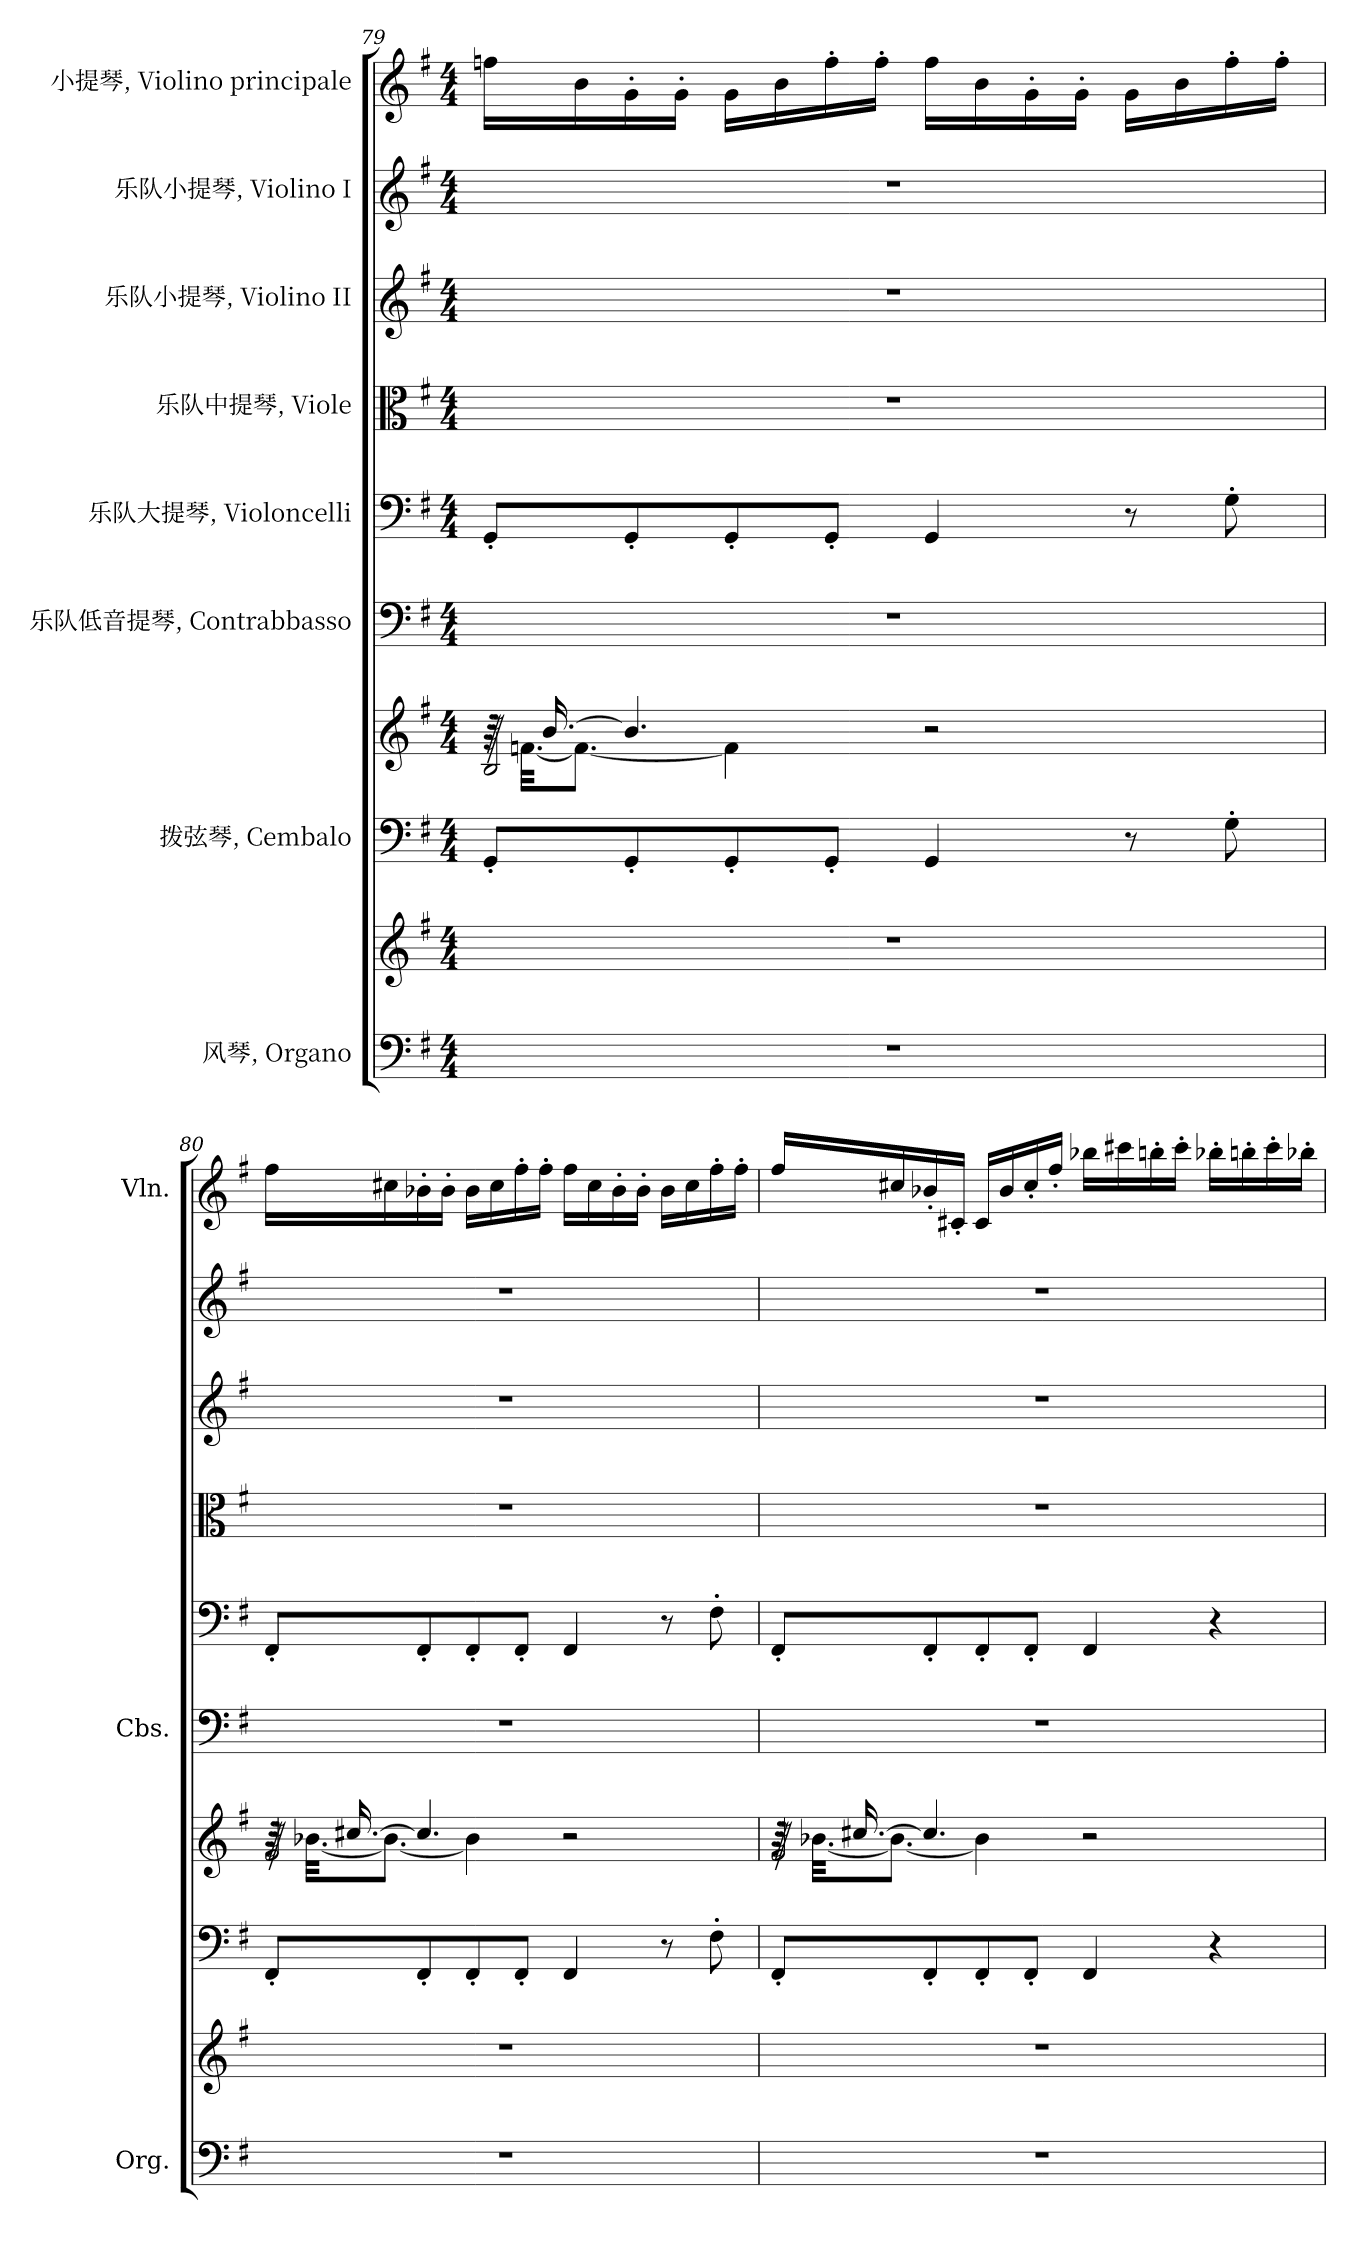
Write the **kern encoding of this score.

**kern	**kern	**kern	**kern	**kern	**kern	**kern	**kern	**kern	**kern
*part8	*part8	*part7	*part7	*part6	*part5	*part4	*part3	*part2	*part1
*staff10	*staff9	*staff8	*staff7	*staff6	*staff5	*staff4	*staff3	*staff2	*staff1
*I"风琴, Organo	*	*I"拨弦琴, Cembalo	*	*I"乐队低音提琴, Contrabbasso	*I"乐队大提琴, Violoncelli	*I"乐队中提琴, Viole	*I"乐队小提琴, Violino II	*I"乐队小提琴, Violino I	*I"小提琴, Violino principale
*I'Org.	*	*	*	*I'Cbs.	*	*	*	*	*I'Vln.
!!LO:PB:g=z
*clefF4	*clefG2	*clefF4	*clefG2	*clefF4	*clefF4	*clefC3	*clefG2	*clefG2	*clefG2
*	*	*	*	*ITrd7c12	*	*	*	*	*
*k[f#]	*k[f#]	*k[f#]	*k[f#]	*k[f#]	*k[f#]	*k[f#]	*k[f#]	*k[f#]	*k[f#]
*M4/4	*M4/4	*M4/4	*M4/4	*M4/4	*M4/4	*M4/4	*M4/4	*M4/4	*M4/4
=79	=79	=79	=79	=79	=79	=79	=79	=79	=79
*	*	*	*^	*	*	*	*	*	*
*	*	*	*	*^	*	*	*	*	*	*
1r	1r	8GG'/L	32r	64r	2B/	1r	8GG'/L	1r	1r	1r	16ffn\LL
.	.	.	.	[32.fn\KKL	.	.	.	.	.	.	.
.	.	.	[16.b/	.	.	.	.	.	.	.	.
.	.	.	.	8.f\J_	.	.	.	.	.	.	16b\
.	.	8GG'/	4.b/]	.	.	.	8GG'/	.	.	.	16g'\
.	.	.	.	.	.	.	.	.	.	.	16g'\JJ
.	.	8GG'/	.	4f\]	.	.	8GG'/	.	.	.	16g\LL
.	.	.	.	.	.	.	.	.	.	.	16b\
.	.	8GG'/J	.	.	.	.	8GG'/J	.	.	.	16ff'\
.	.	.	.	.	.	.	.	.	.	.	16ff'\JJ
.	.	4GG/	2r	2r	2r	.	4GG/	.	.	.	16ff\LL
.	.	.	.	.	.	.	.	.	.	.	16b\
.	.	.	.	.	.	.	.	.	.	.	16g'\
.	.	.	.	.	.	.	.	.	.	.	16g'\JJ
.	.	8r	.	.	.	.	8r	.	.	.	16g\LL
.	.	.	.	.	.	.	.	.	.	.	16b\
.	.	8G'\	.	.	.	.	8G'\	.	.	.	16ff'\
.	.	.	.	.	.	.	.	.	.	.	16ff'\JJ
=80	=80	=80	=80	=80	=80	=80	=80	=80	=80	=80	=80
1r	1r	8FF#'/L	32r	64r	2f#/	1r	8FF#'/L	1r	1r	1r	16ff#\LL
.	.	.	.	[32.b-X\KKL	.	.	.	.	.	.	.
.	.	.	[16.cc#X/	.	.	.	.	.	.	.	.
.	.	.	.	8.b-\J_	.	.	.	.	.	.	16cc#X\
.	.	8FF#'/	4.cc#/]	.	.	.	8FF#'/	.	.	.	16b-X'\
.	.	.	.	.	.	.	.	.	.	.	16b-'\JJ
.	.	8FF#'/	.	4b-\]	.	.	8FF#'/	.	.	.	16b-\LL
.	.	.	.	.	.	.	.	.	.	.	16cc#\
.	.	8FF#'/J	.	.	.	.	8FF#'/J	.	.	.	16ff#'\
.	.	.	.	.	.	.	.	.	.	.	16ff#'\JJ
.	.	4FF#/	2r	2r	2r	.	4FF#/	.	.	.	16ff#\LL
.	.	.	.	.	.	.	.	.	.	.	16cc#\
.	.	.	.	.	.	.	.	.	.	.	16b-'\
.	.	.	.	.	.	.	.	.	.	.	16b-'\JJ
.	.	8r	.	.	.	.	8r	.	.	.	16b-\LL
.	.	.	.	.	.	.	.	.	.	.	16cc#\
.	.	8F#'\	.	.	.	.	8F#'\	.	.	.	16ff#'\
.	.	.	.	.	.	.	.	.	.	.	16ff#'\JJ
!!LO:PB:g=z
=81	=81	=81	=81	=81	=81	=81	=81	=81	=81	=81	=81
1r	1r	8FF#'/L	32r	64r	2f#/	1r	8FF#'/L	1r	1r	1r	16ff#/LL
.	.	.	.	[32.b-X\KKL	.	.	.	.	.	.	.
.	.	.	[16.cc#X/	.	.	.	.	.	.	.	.
.	.	.	.	8.b-\J_	.	.	.	.	.	.	16cc#X/
.	.	8FF#'/	4.cc#/]	.	.	.	8FF#'/	.	.	.	16b-X'/
.	.	.	.	.	.	.	.	.	.	.	16c#X'/JJ
.	.	8FF#'/	.	4b-\]	.	.	8FF#'/	.	.	.	16c#/LL
.	.	.	.	.	.	.	.	.	.	.	16b-/
.	.	8FF#'/J	.	.	.	.	8FF#'/J	.	.	.	16cc#'/
.	.	.	.	.	.	.	.	.	.	.	16ff#'/JJ
.	.	4FF#/	2r	2r	2r	.	4FF#/	.	.	.	16bb-X\LL
.	.	.	.	.	.	.	.	.	.	.	16ccc#X\
.	.	.	.	.	.	.	.	.	.	.	16bbn'\
.	.	.	.	.	.	.	.	.	.	.	16ccc#'\JJ
.	.	4r	.	.	.	.	4r	.	.	.	16bb-X'\LL
.	.	.	.	.	.	.	.	.	.	.	16bbn'\
.	.	.	.	.	.	.	.	.	.	.	16ccc#'\
.	.	.	.	.	.	.	.	.	.	.	16bb-X'\JJ
*	*	*	*v	*v	*v	*	*	*	*	*	*
=	=	=	=	=	=	=	=	=	=
*-	*-	*-	*-	*-	*-	*-	*-	*-	*-
